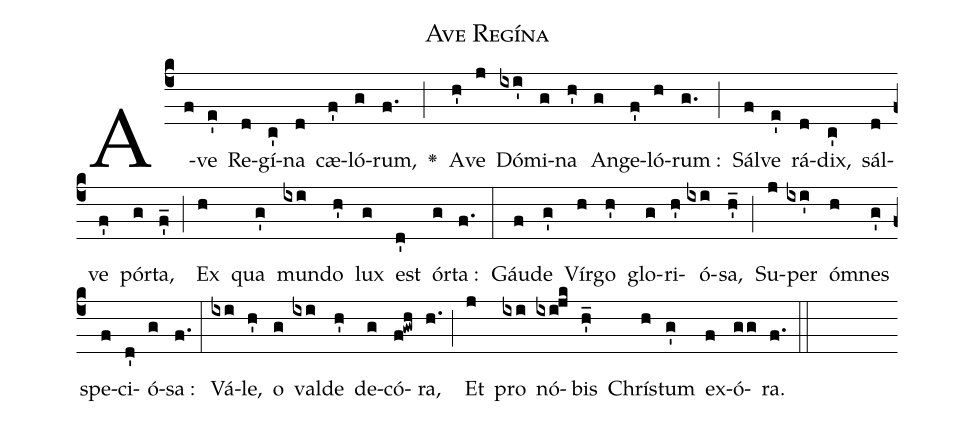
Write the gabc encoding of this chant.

name: Ave Regína;
%%
A(c4f)ve(e') Re(d)gí(c')na(d) cæ(f')ló(g)rum,(f.) <v>\greheightstar</v>(;)
A(h')ve(j) Dó(ixi')mi(g)na(h') An(g)ge(f')ló(h)rum :(g.) (;)
Sál(f)ve(e') rá(d)dix,(c') sál(d)ve(f') pór(g)ta,(f'_) (;)
Ex(h) qua(g') mun(ixi)do(h') lux(g) est(d') ór(g)ta :(f.) (:)
Gáu(f)de(g') Vír(h)go(h') glo(g)ri(h')ó(ixi)sa,(h'_) (;)
Su(j)per(ixi') óm(h)nes(g') spe(f)ci(d')ó(g)sa :(f.) (:)
Vá(ixi)le,(h') o(g) val(ixi)de(h') de(g)có(f!gwh)ra,(h.) (;)
Et(j) pro(ixi) nó(ixi!jk)bis(h'_) Chrís(h)tum(g') ex(f)ó(gg)ra.(f.) (::)
